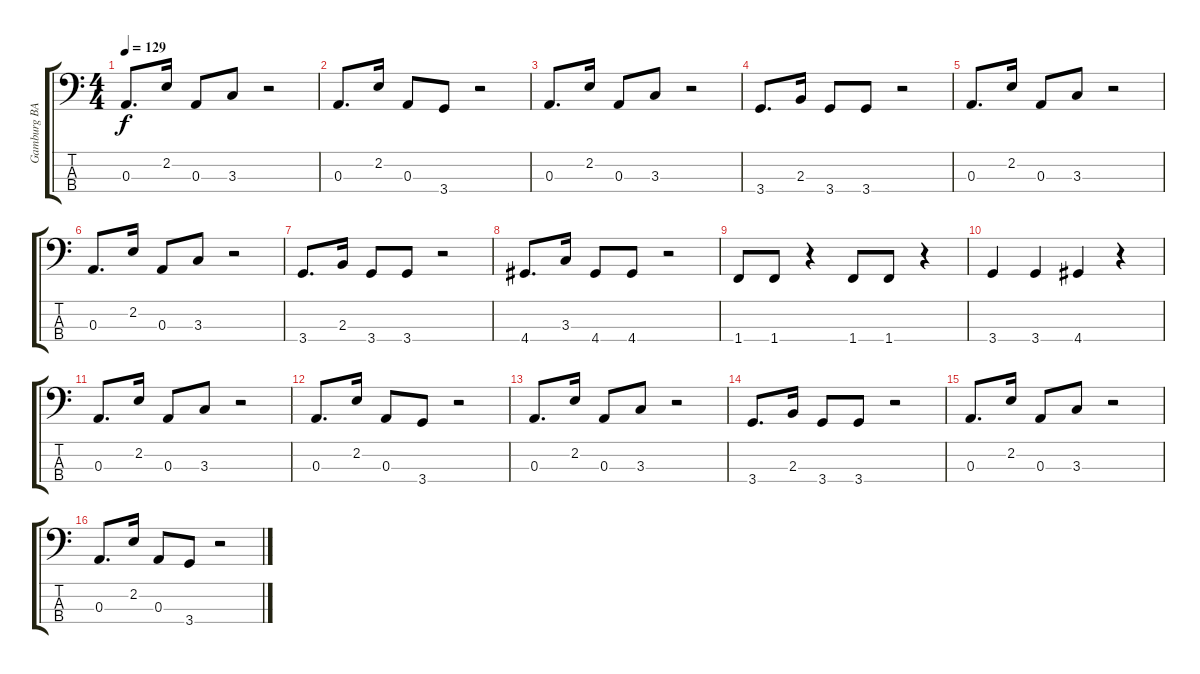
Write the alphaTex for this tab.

\track ("Gamburg BASS" "Gamburg BA") {instrument electricbassfinger}
\staff {score tabs}
\tuning (G2 D2 A1 E1) {hide}
\ts (4 4)
\tempo 129
\clef f4
\ks c
0.3.8{d dy f} 2.2.16 0.3.8 3.3.8 r.2 |
0.3.8{d} 2.2.16 0.3.8 3.4.8 r.2 |
0.3.8{d} 2.2.16 0.3.8 3.3.8 r.2 |
3.4.8{d} 2.3.16 3.4.8 3.4.8 r.2 |
0.3.8{d} 2.2.16 0.3.8 3.3.8 r.2 |
0.3.8{d} 2.2.16 0.3.8 3.3.8 r.2 |
3.4.8{d} 2.3.16 3.4.8 3.4.8 r.2 |
4.4.8{d} 3.3.16 4.4.8 4.4.8 r.2 |
1.4.8 1.4.8 r.4 1.4.8 1.4.8 r.4 |
3.4.4 3.4.4 4.4.4 r.4 |
0.3.8{d} 2.2.16 0.3.8 3.3.8 r.2 |
0.3.8{d} 2.2.16 0.3.8 3.4.8 r.2 |
0.3.8{d} 2.2.16 0.3.8 3.3.8 r.2 |
3.4.8{d} 2.3.16 3.4.8 3.4.8 r.2 |
0.3.8{d} 2.2.16 0.3.8 3.3.8 r.2 |
0.3.8{d} 2.2.16 0.3.8 3.4.8 r.2
